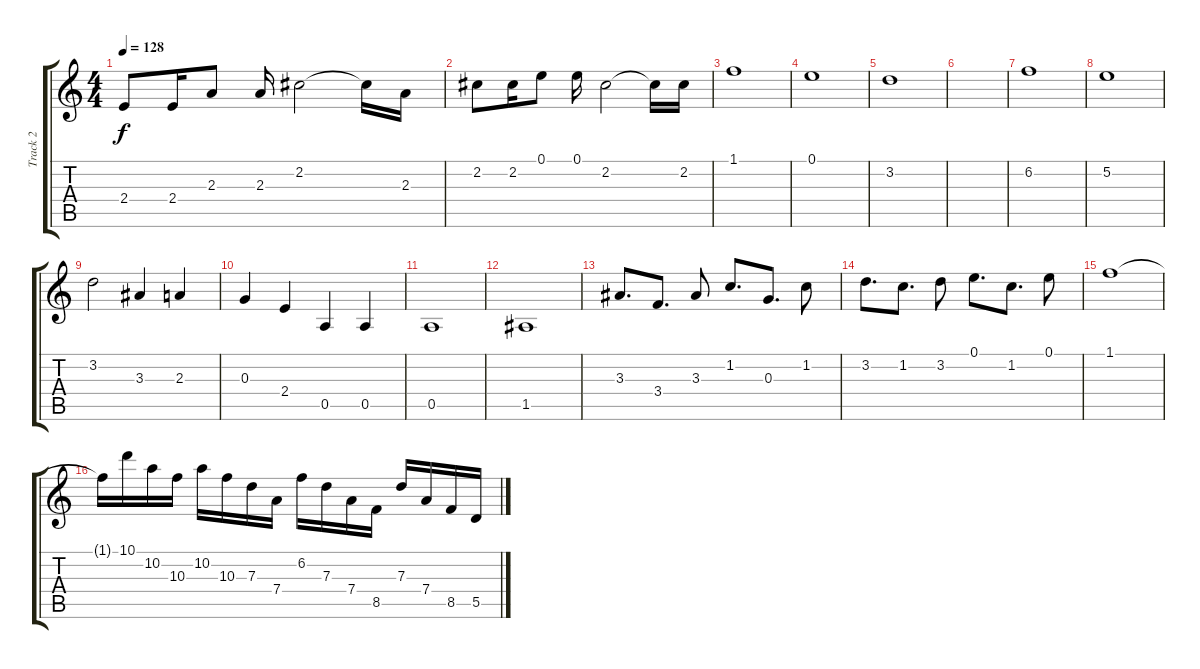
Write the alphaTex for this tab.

\track ("Track 2" "Track 2") {instrument overdrivenguitar}
\staff {score tabs}
\tuning (E4 B3 G3 D3 A2 E2) {hide}
\ts (4 4)
\tempo 128
\clef g2
\ks c
2.4.8{dy f} 2.4.16 2.3.8 2.3.16 2.2.2 2.2{t}.16 2.3.16 |
2.2.8 2.2.16 0.1.8 0.1.16 2.2.2 2.2{t}.16 2.2.16 |
1.1.1 |
0.1.1 |
3.2.1 |
|
6.2.1 |
5.2.1 |
3.2.2 3.3.4 2.3.4 |
0.3.4 2.4.4 0.5.4 0.5.4 |
0.5.1 |
1.5.1 |
3.3.8{d} 3.4.8{d} 3.3.8 1.2.8{d} 0.3.8{d} 1.2.8 |
3.2.8{d} 1.2.8{d} 3.2.8 0.1.8{d} 1.2.8{d} 0.1.8 |
1.1.1 |
1.1{t}.16 10.1.16 10.2.16 10.3.16 10.2.16 10.3.16 7.3.16 7.4.16 6.2.16 7.3.16 7.4.16 8.5.16 7.3.16 7.4.16 8.5.16 5.5.16
